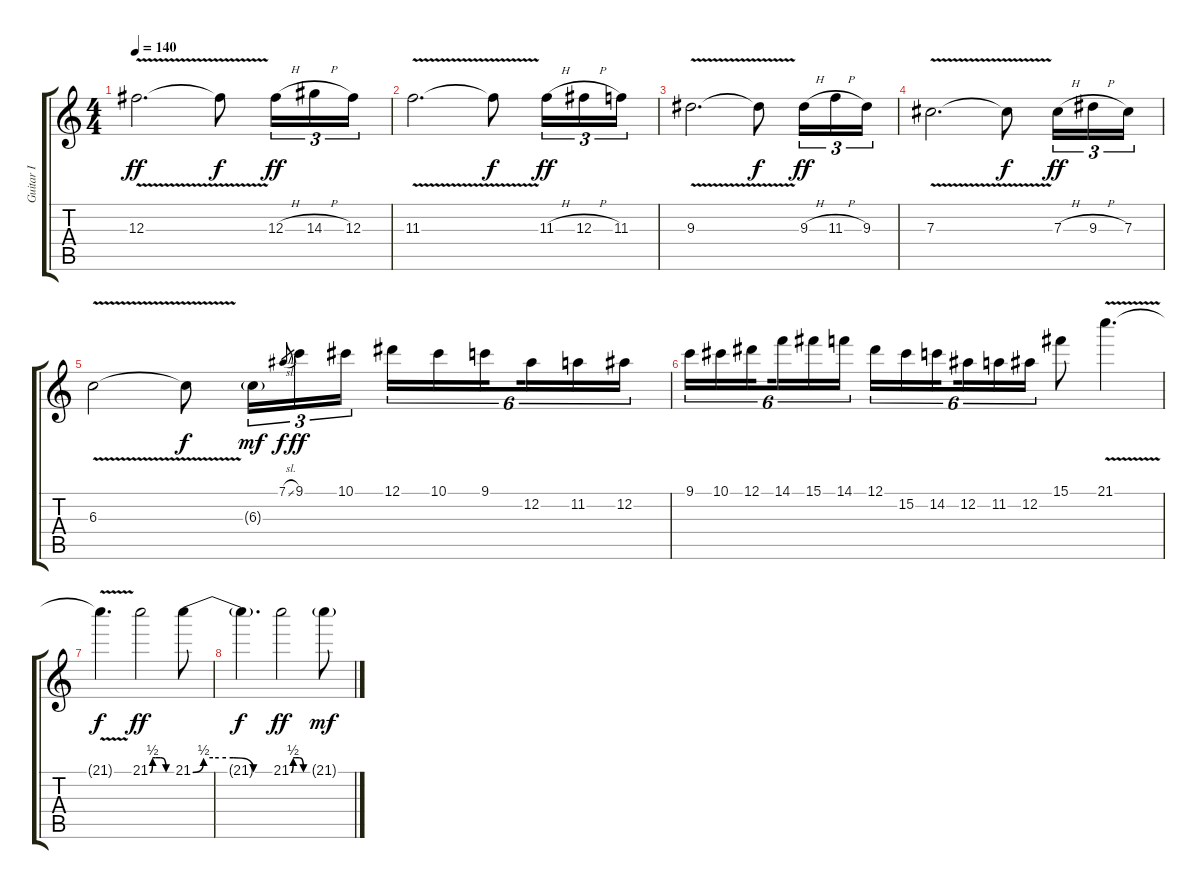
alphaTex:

\track ("Guitar I" "Guitar I") {instrument distortionguitar}
\staff {score tabs}
\tuning (Eb4 Bb3 Gb3 Db3 Ab2 Eb2) {hide}
\ts (4 4)
\tempo 140
\clef g2
\ks c
12.3{v}.2{d dy ff} 12.3{t}.8{dy f} 12.3{h}.16{tu (3 2) dy ff} 14.3{h}.16{tu (3 2)} 12.3.16{tu (3 2)} |
11.3{v}.2{d} 11.3{t}.8{dy f} 11.3{h}.16{tu (3 2) dy ff} 12.3{h}.16{tu (3 2)} 11.3.16{tu (3 2)} |
9.3{v}.2{d} 9.3{t}.8{dy f} 9.3{h}.16{tu (3 2) dy ff} 11.3{h}.16{tu (3 2)} 9.3.16{tu (3 2)} |
7.3{v}.2{d} 7.3{t}.8{dy f} 7.3{h}.16{tu (3 2) dy ff} 9.3{h}.16{tu (3 2)} 7.3.16{tu (3 2)} |
6.3{v}.2 6.3{t}.8{dy f} 6.3{g}.16{tu (3 2) dy mf} 7.1{sl}.8{gr dy f} 9.1.16{tu (3 2) dy ff} 10.1.16{tu (3 2)} 12.1.16{tu (6 4)} 10.1.16{tu (6 4)} 9.1.16{tu (6 4) beam splitsecondary} 12.2.16{tu (6 4)} 11.2.16{tu (6 4)} 12.2.16{tu (6 4)} |
9.1.16{tu (6 4)} 10.1.16{tu (6 4)} 12.1.16{tu (6 4) beam splitsecondary} 14.1.16{tu (6 4)} 15.1.16{tu (6 4)} 14.1.16{tu (6 4)} 12.1.16{tu (6 4)} 15.2.16{tu (6 4)} 14.2.16{tu (6 4) beam splitsecondary} 12.2.16{tu (6 4)} 11.2.16{tu (6 4)} 12.2.16{tu (6 4)} 15.1.8 21.1{v}.4{d} |
21.1{v t}.4{d dy f} 21.1{be (custom 0 0 7 2 15 2 30 2 45 0 60 0)}.2{dy ff} 21.1{be (custom 0 0 8 2 15 2 30 2 45 0 60 0)}.8 |
21.1{t}.4{d dy f} 21.1{be (custom 0 0 8 2 15 2 30 2 45 0 60 0)}.2{dy ff} 21.1{g}.8{dy mf}
